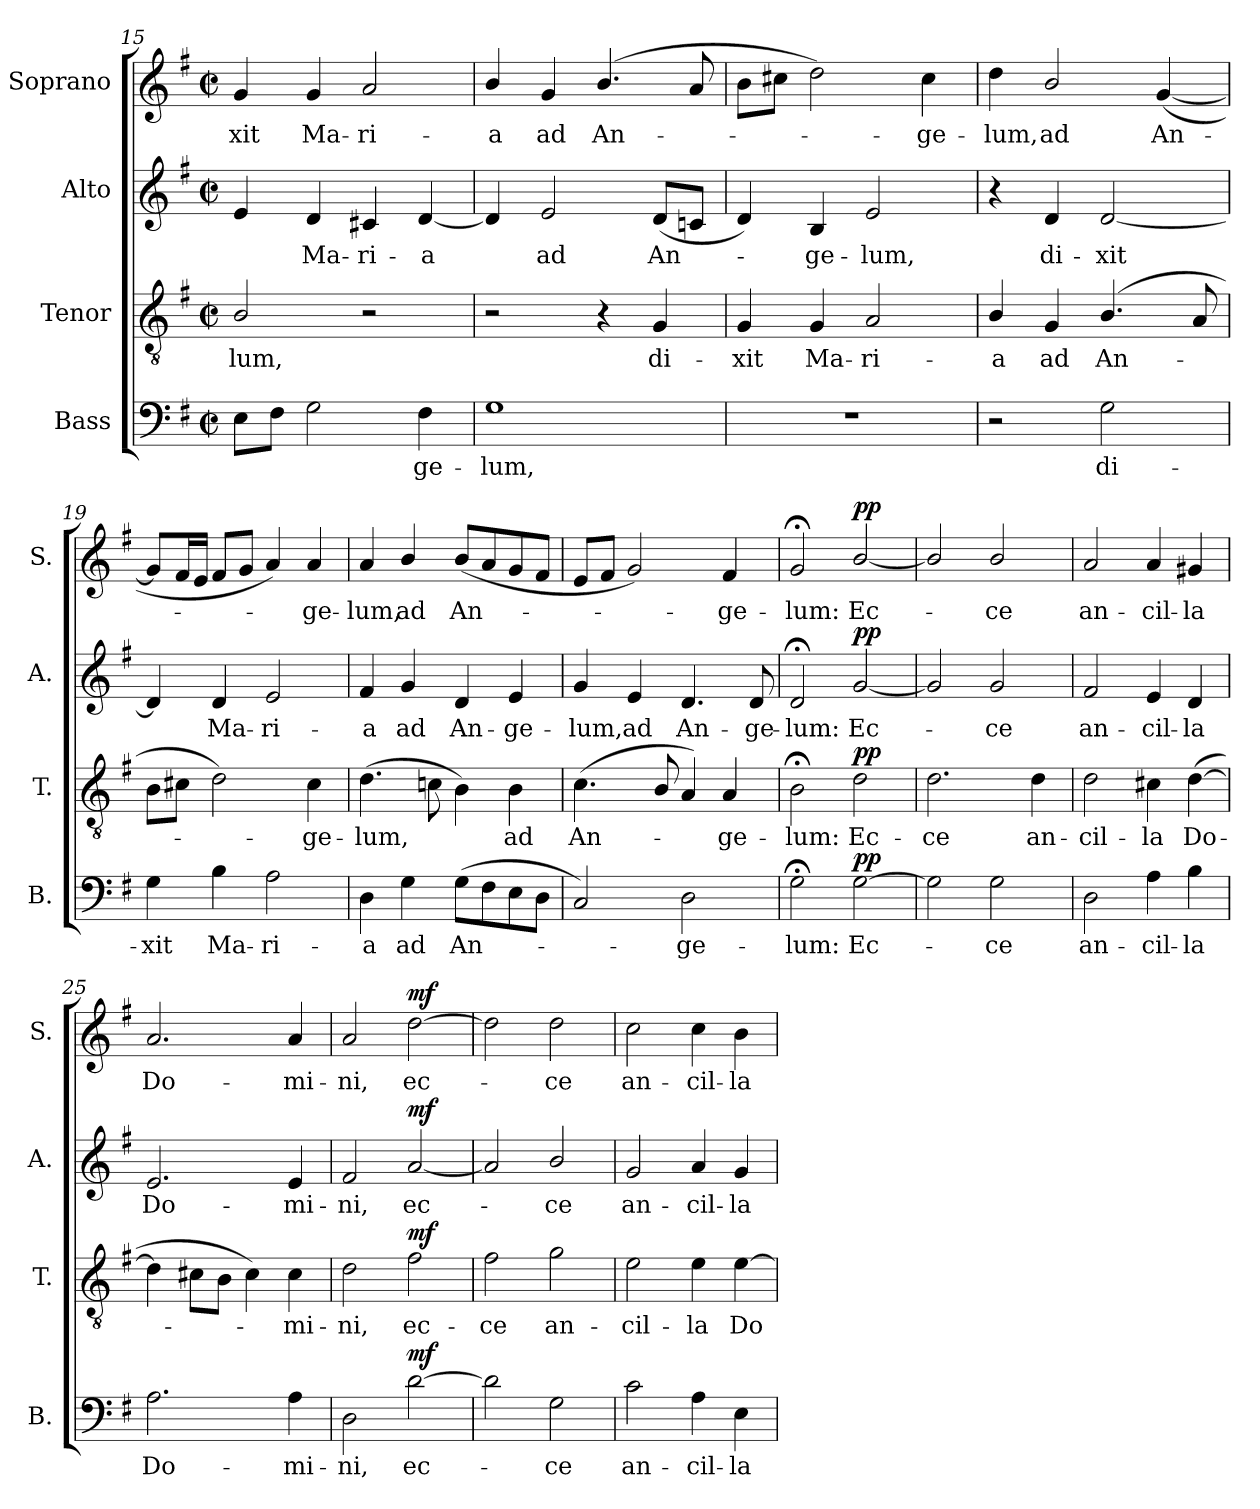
**kern	**text	**dynam	**kern	**text	**dynam	**kern	**text	**dynam	**kern	**text	**dynam
*part4	*part4	*part4	*part3	*part3	*part3	*part2	*part2	*part2	*part1	*part1	*part1
*staff4	*staff4	*staff4	*staff3	*staff3	*staff3	*staff2	*staff2	*staff2	*staff1	*staff1	*staff1
*I"Bass	*	*	*I"Tenor	*	*	*I"Alto	*	*	*I"Soprano	*	*
*I'B.	*	*	*I'T.	*	*	*I'A.	*	*	*I'S.	*	*
*clefF4	*	*	*clefGv2	*	*	*clefG2	*	*	*clefG2	*	*
*k[f#]	*	*	*k[f#]	*	*	*k[f#]	*	*	*k[f#]	*	*
*G:	*	*	*G:	*	*	*G:	*	*	*G:	*	*
*M2/2	*	*	*M2/2	*	*	*M2/2	*	*	*M2/2	*	*
*met(c|)	*	*	*met(c|)	*	*	*met(c|)	*	*	*met(c|)	*	*
=15	=15	=15	=15	=15	=15	=15	=15	=15	=15	=15	=15
!	!	!	!	!LO:LY:b	!	!	!	!	!	!LO:LY:b	!
8E\L	.	.	2B/	-lum,	.	4e/	.	.	4g/	-xit	.
8F#\J	.	.	.	.	.	.	.	.	.	.	.
!	!	!	!	!	!	!	!LO:LY:b	!	!	!LO:LY:b	!
2G\	.	.	.	.	.	4d/	Ma-	.	4g/	Ma-	.
!	!	!	!	!	!	!	!LO:LY:b	!	!	!LO:LY:b	!
.	.	.	2r	.	.	4c#X/	-ri-	.	2a/	-ri-	.
!	!LO:LY:b	!	!	!	!	!	!LO:LY:b	!	!	!	!
4F#\	ge-	.	.	.	.	[4d/	-a	.	.	.	.
=16	=16	=16	=16	=16	=16	=16	=16	=16	=16	=16	=16
!	!LO:LY:b	!	!	!	!	!	!	!	!	!LO:LY:b	!
1G	-lum,	.	2r	.	.	4d/]	.	.	4b/	-a	.
!	!	!	!	!	!	!	!LO:LY:b	!	!	!LO:LY:b	!
.	.	.	.	.	.	2e/	ad	.	4g/	ad	.
!	!	!	!	!	!	!	!	!	!	!LO:LY:b	!
.	.	.	4r	.	.	.	.	.	(>4.b/	An-	.
!	!	!	!	!LO:LY:b	!	!	!LO:LY:b	!	!	!	!
.	.	.	4G/	di-	.	(<8d/L	An-	.	.	.	.
.	.	.	.	.	.	8cn/J	.	.	8a/	.	.
=17	=17	=17	=17	=17	=17	=17	=17	=17	=17	=17	=17
!	!	!	!	!LO:LY:b	!	!	!	!	!	!	!
1r	.	.	4G/	-xit	.	4d/)	.	.	8b\L	.	.
.	.	.	.	.	.	.	.	.	8cc#X\J	.	.
!	!	!	!	!LO:LY:b	!	!	!LO:LY:b	!	!	!	!
.	.	.	4G/	Ma-	.	4B/	ge-	.	2dd\)	.	.
!	!	!	!	!LO:LY:b	!	!	!LO:LY:b	!	!	!	!
.	.	.	2A/	-ri-	.	2e/	-lum,	.	.	.	.
!	!	!	!	!	!	!	!	!	!	!LO:LY:b	!
.	.	.	.	.	.	.	.	.	4cc#\	ge-	.
=18	=18	=18	=18	=18	=18	=18	=18	=18	=18	=18	=18
!	!	!	!	!LO:LY:b	!	!	!	!	!	!LO:LY:b	!
2r	.	.	4B/	-a	.	4r	.	.	4dd\	-lum,	.
!	!	!	!	!LO:LY:b	!	!	!LO:LY:b	!	!	!LO:LY:b	!
.	.	.	4G/	ad	.	4d/	di-	.	2b/	ad	.
!	!LO:LY:b	!	!	!LO:LY:b	!	!	!LO:LY:b	!	!	!	!
2G\	di-	.	(>4.B/	An-	.	[2d/	-xit	.	.	.	.
!	!	!	!	!	!	!	!	!	!	!LO:LY:b	!
.	.	.	.	.	.	.	.	.	(<[4g/	An-	.
.	.	.	8A/	.	.	.	.	.	.	.	.
!!LO:PB:g=z
=19	=19	=19	=19	=19	=19	=19	=19	=19	=19	=19	=19
!	!LO:LY:b	!	!	!	!	!	!	!	!	!	!
4G\	-xit	.	8B\L	.	.	4d/]	.	.	8g/L]	.	.
.	.	.	8c#X\J	.	.	.	.	.	16f#/L	.	.
.	.	.	.	.	.	.	.	.	16e/JJ	.	.
!	!LO:LY:b	!	!	!	!	!	!LO:LY:b	!	!	!	!
4B\	Ma-	.	2d\)	.	.	4d/	Ma-	.	8f#/L	.	.
.	.	.	.	.	.	.	.	.	8g/J	.	.
!	!LO:LY:b	!	!	!	!	!	!LO:LY:b	!	!	!	!
2A\	-ri-	.	.	.	.	2e/	-ri-	.	4a/)	.	.
!	!	!	!	!LO:LY:b	!	!	!	!	!	!LO:LY:b	!
.	.	.	4c#\	ge-	.	.	.	.	4a/	ge-	.
=20	=20	=20	=20	=20	=20	=20	=20	=20	=20	=20	=20
!	!LO:LY:b	!	!	!LO:LY:b	!	!	!LO:LY:b	!	!	!LO:LY:b	!
4D\	-a	.	(>4.d\	-lum,	.	4f#/	-a	.	4a/	-lum,	.
!	!LO:LY:b	!	!	!	!	!	!LO:LY:b	!	!	!LO:LY:b	!
4G\	ad	.	.	.	.	4g/	ad	.	4b/	ad	.
.	.	.	8cn\	.	.	.	.	.	.	.	.
!	!LO:LY:b	!	!	!	!	!	!LO:LY:b	!	!	!LO:LY:b	!
(>8G\L	An-	.	4B\)	.	.	4d/	An-	.	(<8b/L	An-	.
8F#\	.	.	.	.	.	.	.	.	8a/	.	.
!	!	!	!	!LO:LY:b	!	!	!LO:LY:b	!	!	!	!
8E\	.	.	4B\	ad	.	4e/	-ge-	.	8g/	.	.
8D\J	.	.	.	.	.	.	.	.	8f#/J	.	.
=21	=21	=21	=21	=21	=21	=21	=21	=21	=21	=21	=21
!	!	!	!	!LO:LY:b	!	!	!LO:LY:b	!	!	!	!
2C/)	.	.	(<4.c\	An-	.	4g/	-lum,	.	8e/L	.	.
.	.	.	.	.	.	.	.	.	8f#/J	.	.
!	!	!	!	!	!	!	!LO:LY:b	!	!	!	!
.	.	.	.	.	.	4e/	ad	.	2g/)	.	.
.	.	.	8B/	.	.	.	.	.	.	.	.
!	!LO:LY:b	!	!	!	!	!	!LO:LY:b	!	!	!	!
2D\	ge-	.	4A/)	.	.	4.d/	An-	.	.	.	.
!	!	!	!	!LO:LY:b	!	!	!	!	!	!LO:LY:b	!
.	.	.	4A/	ge-	.	.	.	.	4f#/	ge-	.
!	!	!	!	!	!	!	!LO:LY:b	!	!	!	!
.	.	.	.	.	.	8d/	-ge-	.	.	.	.
=22	=22	=22	=22	=22	=22	=22	=22	=22	=22	=22	=22
!	!LO:LY:b	!	!	!LO:LY:b	!	!	!LO:LY:b	!	!	!LO:LY:b	!
2G;<\	-lum:	.	2B;<\	-lum:	.	2d;</	-lum:	.	2g;</	-lum:	.
!	!LO:LY:b	!LO:DY:a	!	!LO:LY:b	!LO:DY:a	!	!LO:LY:b	!LO:DY:a	!	!LO:LY:b	!LO:DY:a
[2G\	Ec-	pp	2d\	Ec-	pp	[2g/	Ec-	pp	[2b/	Ec-	pp
=23	=23	=23	=23	=23	=23	=23	=23	=23	=23	=23	=23
!	!	!	!	!LO:LY:b	!	!	!	!	!	!	!
2G\]	.	.	2.d\	-ce	.	2g/]	.	.	2b/]	.	.
!	!LO:LY:b	!	!	!	!	!	!LO:LY:b	!	!	!LO:LY:b	!
2G\	ce	.	.	.	.	2g/	ce	.	2b/	ce	.
!	!	!	!	!LO:LY:b	!	!	!	!	!	!	!
.	.	.	4d\	an-	.	.	.	.	.	.	.
=24	=24	=24	=24	=24	=24	=24	=24	=24	=24	=24	=24
!	!LO:LY:b	!	!	!LO:LY:b	!	!	!LO:LY:b	!	!	!LO:LY:b	!
2D\	an-	.	2d\	-cil-	.	2f#/	an-	.	2a/	an-	.
!	!LO:LY:b	!	!	!LO:LY:b	!	!	!LO:LY:b	!	!	!LO:LY:b	!
4A\	-cil-	.	4c#X\	-la	.	4e/	-cil-	.	4a/	-cil-	.
!	!LO:LY:b	!	!	!LO:LY:b	!	!	!LO:LY:b	!	!	!LO:LY:b	!
4B\	-la	.	(>[4d\	Do-	.	4d/	-la	.	4g#X/	-la	.
=25	=25	=25	=25	=25	=25	=25	=25	=25	=25	=25	=25
!	!LO:LY:b	!	!	!	!	!	!LO:LY:b	!	!	!LO:LY:b	!
2.A\	Do-	.	4d\]	.	.	2.e/	Do-	.	2.a/	Do-	.
.	.	.	8c#X\L	.	.	.	.	.	.	.	.
.	.	.	8B\J	.	.	.	.	.	.	.	.
.	.	.	4c#\)	.	.	.	.	.	.	.	.
!	!LO:LY:b	!	!	!LO:LY:b	!	!	!LO:LY:b	!	!	!LO:LY:b	!
4A\	-mi-	.	4c#\	mi-	.	4e/	-mi-	.	4a/	-mi-	.
!!LO:LB:g=z
=26	=26	=26	=26	=26	=26	=26	=26	=26	=26	=26	=26
!	!LO:LY:b	!	!	!LO:LY:b	!	!	!LO:LY:b	!	!	!LO:LY:b	!
2D\	-ni,	.	2d\	-ni,	.	2f#/	-ni,	.	2a/	-ni,	.
!	!LO:LY:b	!LO:DY:a	!	!LO:LY:b	!LO:DY:a	!	!LO:LY:b	!LO:DY:a	!	!LO:LY:b	!LO:DY:a
[2d\	ec-	mf	2f#\	ec-	mf	[2a/	ec-	mf	[2dd\	ec-	mf
=27	=27	=27	=27	=27	=27	=27	=27	=27	=27	=27	=27
!	!	!	!	!LO:LY:b	!	!	!	!	!	!	!
2d\]	.	.	2f#\	-ce	.	2a/]	.	.	2dd\]	.	.
!	!LO:LY:b	!	!	!LO:LY:b	!	!	!LO:LY:b	!	!	!LO:LY:b	!
2G\	ce	.	2g\	an-	.	2b/	ce	.	2dd\	ce	.
=28	=28	=28	=28	=28	=28	=28	=28	=28	=28	=28	=28
!	!LO:LY:b	!	!	!LO:LY:b	!	!	!LO:LY:b	!	!	!LO:LY:b	!
2c\	an-	.	2e\	-cil-	.	2g/	an-	.	2cc\	an-	.
!	!LO:LY:b	!	!	!LO:LY:b	!	!	!LO:LY:b	!	!	!LO:LY:b	!
4A\	-cil-	.	4e\	-la	.	4a/	-cil-	.	4cc\	-cil-	.
!	!LO:LY:b	!	!	!LO:LY:b	!	!	!LO:LY:b	!	!	!LO:LY:b	!
4E\	-la	.	[4e\	Do-	.	4g/	-la	.	4b\	-la	.
=	=	=	=	=	=	=	=	=	=	=	=
*-	*-	*-	*-	*-	*-	*-	*-	*-	*-	*-	*-
